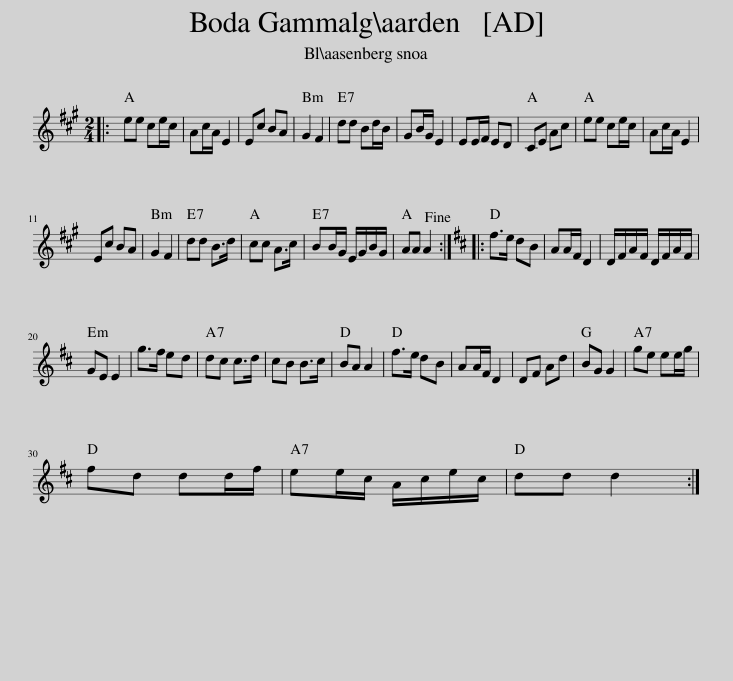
X:1
L:1/8
M:2/4
I:linebreak $
K:A
V:1 treble
V:1
|: ee ce/c/ | Ac/A/ E2 | Ec BA | G2 F2 | dd Bd/B/ | %5
 GB/G/ E2 | EE/F/ ED | CE Ac | ee ce/c/ | Ac/A/ E2 |$ %10
 Ec BA | G2 F2 | dd B>d | cc A>c | BB/G/ E/G/B/G/ | %15
 AA A2!fine! ::[K:D] f>e dB | AA/F/ D2 | D/F/A/F/ D/F/A/F/ |$ GE E2 | %20
 g>f ed | dc c>d | cB B>c | BA A2 | f>e dB | %25
 AA/F/ D2 | DF Ad | BG G2 | ge ee/g/ |$ fd dd/f/ | %30
 ee/c/ A/c/e/c/ | dd d2 :| %32
